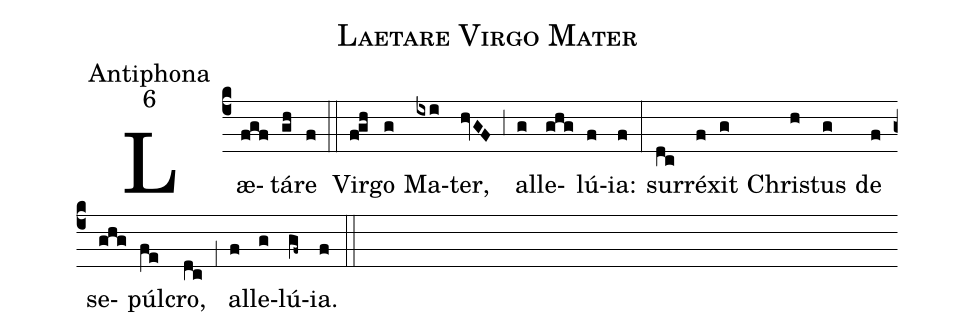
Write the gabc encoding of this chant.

name:Laetare Virgo Mater;
office-part:Antiphona;
mode:6;
%%
(c4) Læ(fgf)tá(gh)re(f) (::) Vir(f!gh)go(g) Ma(ixi)ter,(hvGF) (;3) al(g)le(ghg)lú(f)ia:(f) (:) sur(dc)ré(f)xit(g) Chri(h)stus(g) de(f) se(ghg)púl(fe)cro,(dc) (;1) al(f)le(g)lú(gf~)ia.(f) (::)
